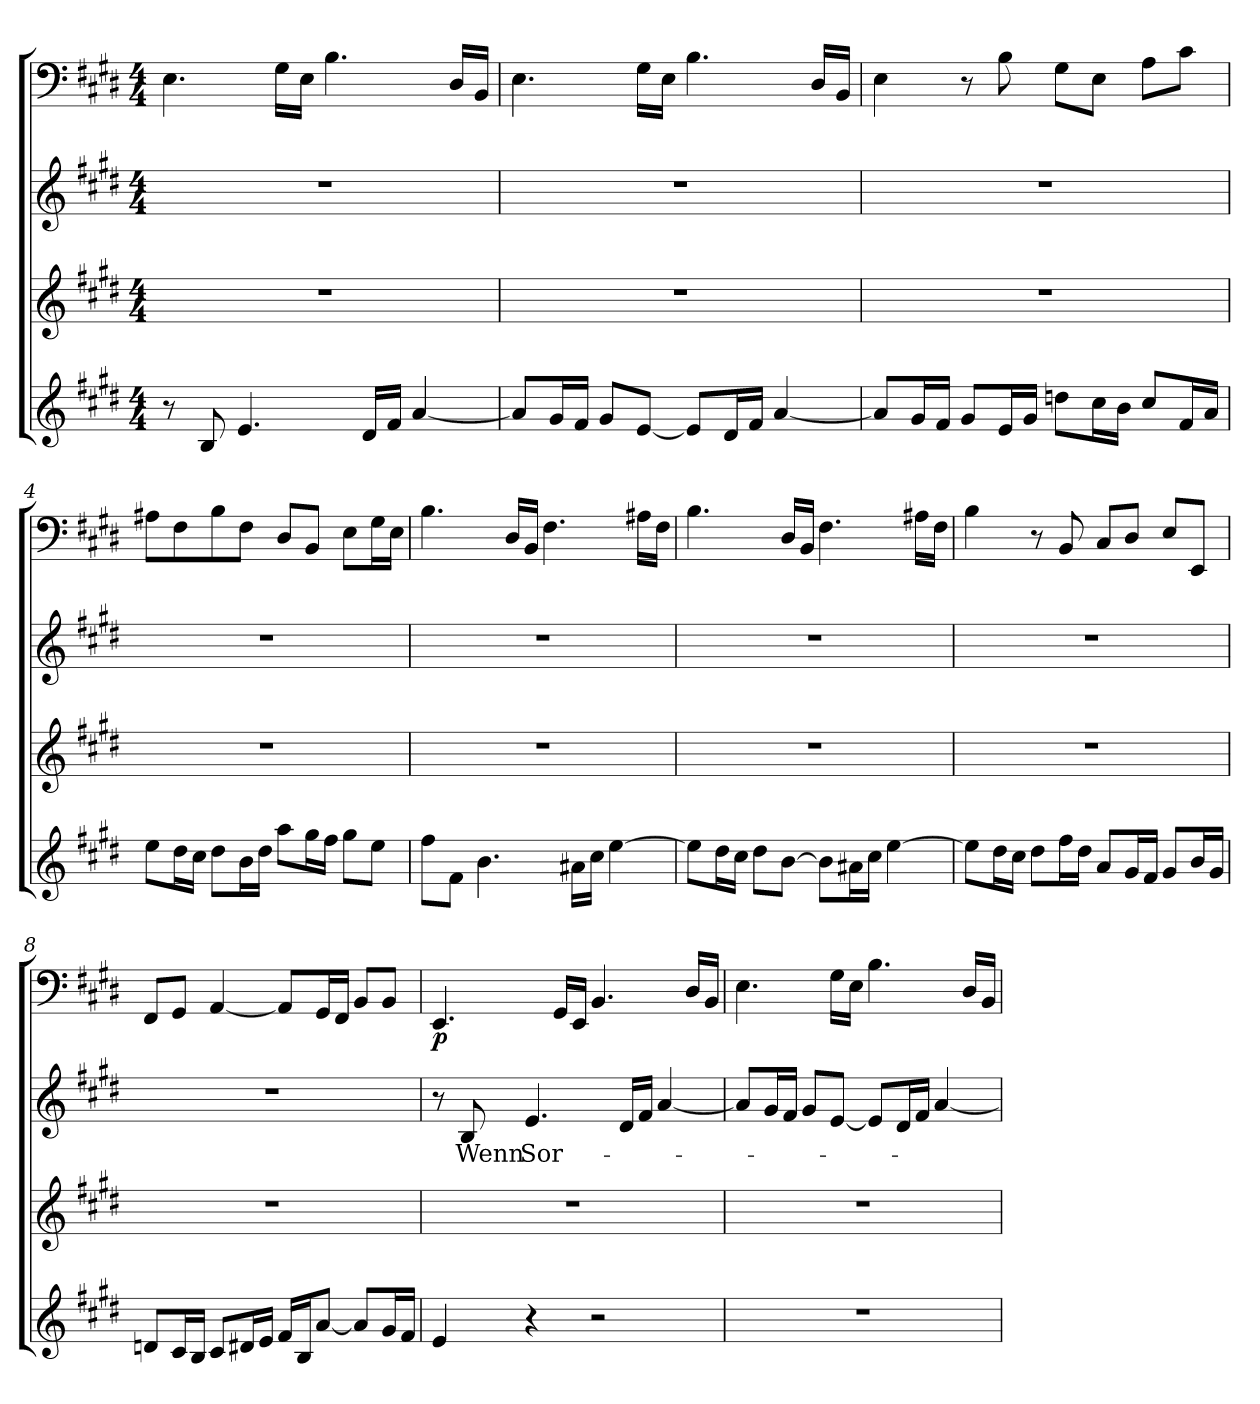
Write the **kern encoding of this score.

**kern	**kern	**kern	**text	**kern	**dynam
*part4	*part3	*part2	*part2	*part1	*part1
*staff4	*staff3	*staff2	*staff2	*staff1	*staff1
*clefG2	*clefG2	*clefG2	*	*clefF4	*
*k[f#c#g#d#]	*k[f#c#g#d#]	*k[f#c#g#d#]	*	*k[f#c#g#d#]	*
*E:	*E:	*E:	*	*E:	*
*M4/4	*M4/4	*M4/4	*	*M4/4	*
=1	=1	=1	=1	=1	=1
8r	1r	1r	.	4.E\	.
8B/	.	.	.	.	.
4.e/	.	.	.	.	.
.	.	.	.	16G#\LL	.
.	.	.	.	16E\JJ	.
.	.	.	.	4.B\	.
16d#/LL	.	.	.	.	.
16f#/JJ	.	.	.	.	.
[4a/	.	.	.	.	.
.	.	.	.	16D#/LL	.
.	.	.	.	16BB/JJ	.
=2	=2	=2	=2	=2	=2
8a/L]	1r	1r	.	4.E\	.
16g#/L	.	.	.	.	.
16f#/JJ	.	.	.	.	.
8g#/L	.	.	.	.	.
[8e/J	.	.	.	16G#\LL	.
.	.	.	.	16E\JJ	.
8e/L]	.	.	.	4.B\	.
16d#/L	.	.	.	.	.
16f#/JJ	.	.	.	.	.
[4a/	.	.	.	.	.
.	.	.	.	16D#/LL	.
.	.	.	.	16BB/JJ	.
=3	=3	=3	=3	=3	=3
8a/L]	1r	1r	.	4E\	.
16g#/L	.	.	.	.	.
16f#/JJ	.	.	.	.	.
8g#/L	.	.	.	8r	.
16e/L	.	.	.	8B\	.
16g#/JJ	.	.	.	.	.
8ddn\L	.	.	.	8G#\L	.
16cc#\L	.	.	.	8E\J	.
16b\JJ	.	.	.	.	.
8cc#/L	.	.	.	8A\L	.
16f#/L	.	.	.	8c#\J	.
16a/JJ	.	.	.	.	.
=4	=4	=4	=4	=4	=4
8ee\L	1r	1r	.	8A#X\L	.
16dd#\L	.	.	.	8F#\	.
16cc#\JJ	.	.	.	.	.
8dd#\L	.	.	.	8B\	.
16b\L	.	.	.	8F#\J	.
16dd#\JJ	.	.	.	.	.
8aa\L	.	.	.	8D#/L	.
16gg#\L	.	.	.	8BB/J	.
16ff#\JJ	.	.	.	.	.
8gg#\L	.	.	.	8E\L	.
8ee\J	.	.	.	16G#\L	.
.	.	.	.	16E\JJ	.
=5	=5	=5	=5	=5	=5
8ff#\L	1r	1r	.	4.B\	.
8f#\J	.	.	.	.	.
4.b\	.	.	.	.	.
.	.	.	.	16D#/LL	.
.	.	.	.	16BB/JJ	.
.	.	.	.	4.F#\	.
16a#X\LL	.	.	.	.	.
16cc#\JJ	.	.	.	.	.
[4ee\	.	.	.	.	.
.	.	.	.	16A#X\LL	.
.	.	.	.	16F#\JJ	.
=6	=6	=6	=6	=6	=6
8ee\L]	1r	1r	.	4.B\	.
16dd#\L	.	.	.	.	.
16cc#\JJ	.	.	.	.	.
8dd#\L	.	.	.	.	.
[8b\J	.	.	.	16D#/LL	.
.	.	.	.	16BB/JJ	.
8b\L]	.	.	.	4.F#\	.
16a#X\L	.	.	.	.	.
16cc#\JJ	.	.	.	.	.
[4ee\	.	.	.	.	.
.	.	.	.	16A#X\LL	.
.	.	.	.	16F#\JJ	.
=7	=7	=7	=7	=7	=7
8ee\L]	1r	1r	.	4B\	.
16dd#\L	.	.	.	.	.
16cc#\JJ	.	.	.	.	.
8dd#\L	.	.	.	8r	.
16ff#\L	.	.	.	8BB/	.
16dd#\JJ	.	.	.	.	.
8a/L	.	.	.	8C#/L	.
16g#/L	.	.	.	8D#/J	.
16f#/JJ	.	.	.	.	.
8g#/L	.	.	.	8E/L	.
16b/L	.	.	.	8EE/J	.
16g#/JJ	.	.	.	.	.
=8	=8	=8	=8	=8	=8
8dn/L	1r	1r	.	8FF#/L	.
16c#/L	.	.	.	8GG#/J	.
16B/JJ	.	.	.	.	.
8c#/L	.	.	.	[4AA/	.
16d#X/L	.	.	.	.	.
16e/JJ	.	.	.	.	.
16f#/LL	.	.	.	8AA/L]	.
16B/J	.	.	.	.	.
[8a/J	.	.	.	16GG#/L	.
.	.	.	.	16FF#/JJ	.
8a/L]	.	.	.	8BB/L	.
16g#/L	.	.	.	8BB/J	.
16f#/JJ	.	.	.	.	.
=9	=9	=9	=9	=9	=9
4e/	1r	8r	.	4.EE/	p
.	.	8B/	Wenn	.	.
4r	.	4.e/	Sor-	.	.
.	.	.	.	16GG#/LL	.
.	.	.	.	16EE/JJ	.
2r	.	.	.	4.BB/	.
.	.	16d#/LL	.	.	.
.	.	16f#/JJ	.	.	.
.	.	[4a/	.	.	.
.	.	.	.	16D#/LL	.
.	.	.	.	16BB/JJ	.
=10	=10	=10	=10	=10	=10
1r	1r	8a/L]	.	4.E\	.
.	.	16g#/L	.	.	.
.	.	16f#/JJ	.	.	.
.	.	8g#/L	.	.	.
.	.	[8e/J	.	16G#\LL	.
.	.	.	.	16E\JJ	.
.	.	8e/L]	.	4.B\	.
.	.	16d#/L	.	.	.
.	.	16f#/JJ	.	.	.
.	.	[4a/	.	.	.
.	.	.	.	16D#/LL	.
.	.	.	.	16BB/JJ	.
=	=	=	=	=	=
*-	*-	*-	*-	*-	*-
